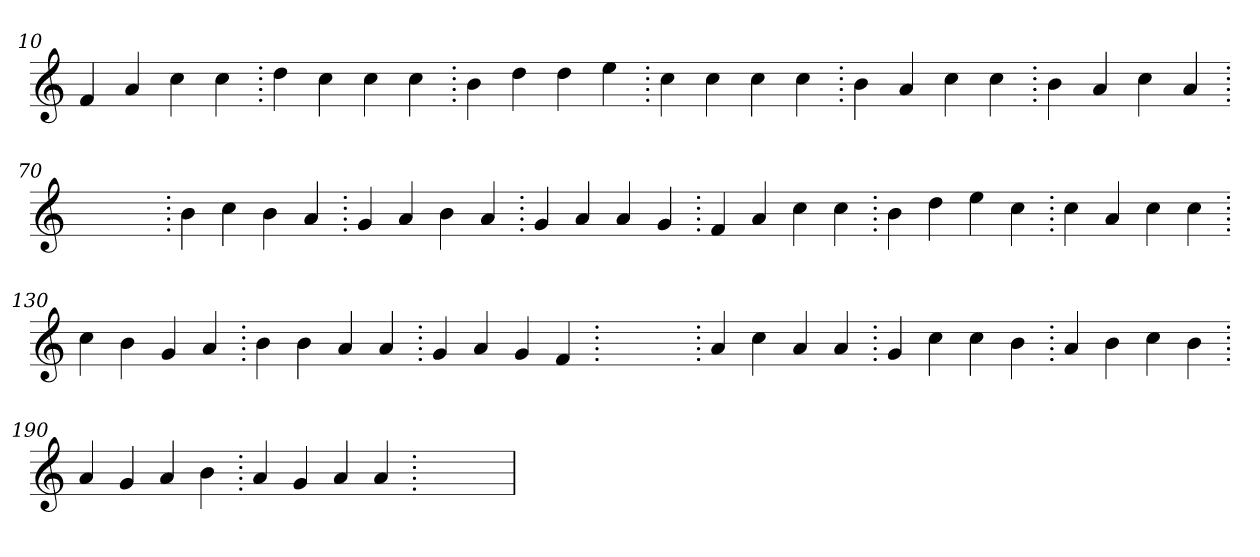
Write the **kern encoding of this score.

**kern
*part1
*staff1
*clefG2
=10.
4f
4a
4cc
4cc
=20.
4dd
4cc
4cc
4cc
=30.
4b
4dd
4dd
4ee
=40.
4cc
4cc
4cc
4cc
=50.
4b
4a
4cc
4cc
=60.
4b
4a
4cc
4a
=70.
1ryy
=70.
4b
4cc
4b
4a
=80.
4g
4a
4b
4a
=90.
4g
4a
4a
4g
=100.
4f
4a
4cc
4cc
=110.
4b
4dd
4ee
4cc
=120.
4cc
4a
4cc
4cc
=130.
4cc
4b
4g
4a
=140.
4b
4b
4a
4a
=150.
4g
4a
4g
4f
=160.
1ryy
=160.
4a
4cc
4a
4a
=170.
4g
4cc
4cc
4b
=180.
4a
4b
4cc
4b
=190.
4a
4g
4a
4b
=200.
4a
4g
4a
4a
=210.
1ryy
=
*-
